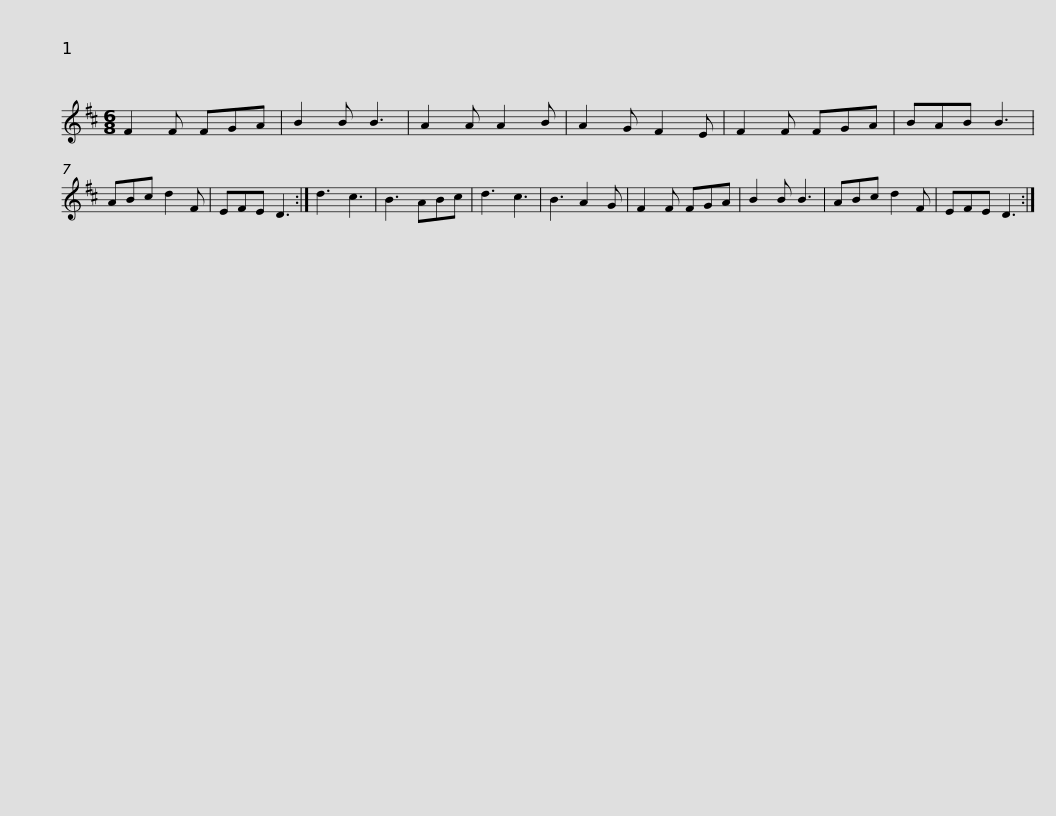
X:1
L:1/8
M:6/8
I:linebreak $
K:D
V:1 treble
V:1
 F2 F FGA | B2 B B3 | A2 A A2 B | A2 G F2 E | F2 F FGA | %5
 BAB B3 | ABc d2 F | EFE D3 :| d3 c3 |$ B3 ABc | %10
 d3 c3 | B3 A2 G | F2 F FGA | B2 B B3 | ABc d2 F | %15
 EFE D3 :| %16
